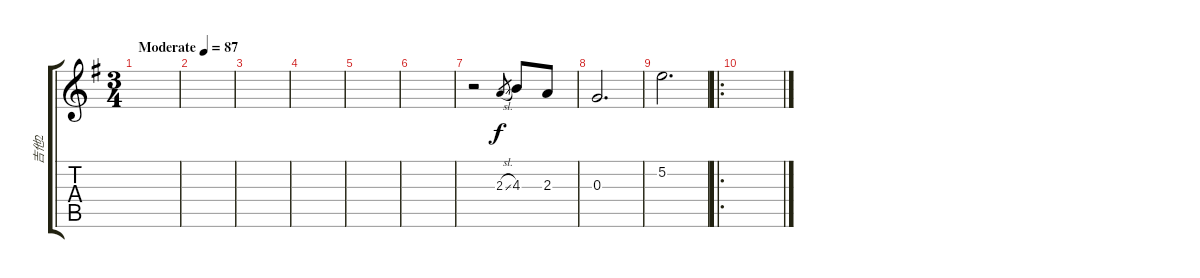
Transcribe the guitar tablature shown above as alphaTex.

\track ("吉他2" "吉他2") {instrument electricguitarjazz}
\staff {score tabs}
\tuning (E4 B3 G3 D3 A2 E2) {hide}
\ts (3 4)
\tempo (87 "Moderate")
\clef g2
\ks g
|
|
|
|
|
|
r.2 2.3{sl}.8{gr} 4.3.8 2.3.8 |
0.3.2{d} |
5.2.2{d} |
\ro
